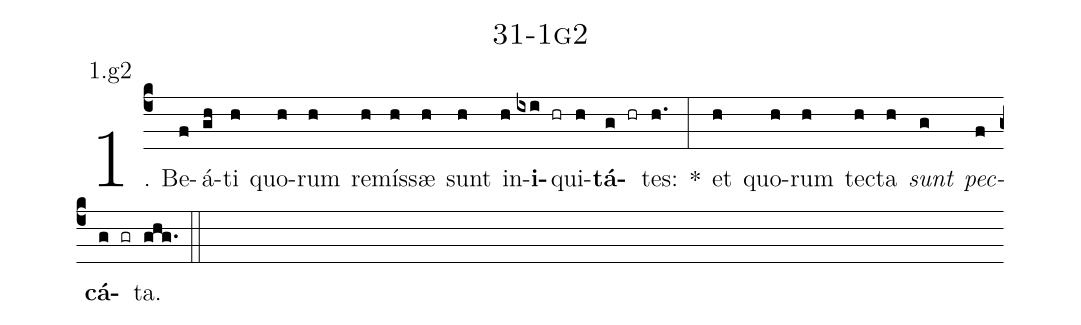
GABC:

name: 31-1g2;
annotation: 1.g2;
%%
(c4)1. Be(f)á(gh)ti(h) quo(h)rum(h) re(h)mís(h)sæ(h) sunt(h) in(h)<b>i</b>(ixi hr)qui(h)<b>tá</b>(g hr)tes:(h.) *(:) et(h) quo(h)rum(h) tec(h)ta(h) <i>sunt</i>(g) <i>pec</i>(f)<b>cá</b>(g gr)ta.(ghg.) (::)
